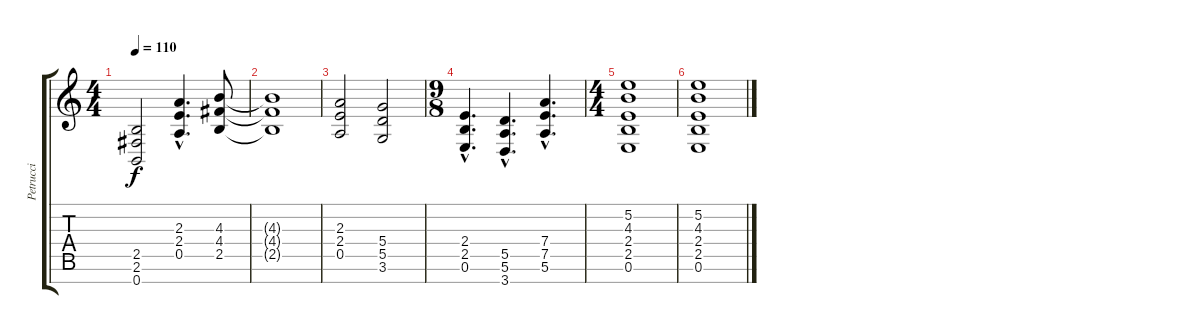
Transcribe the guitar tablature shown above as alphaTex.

\track ("Petrucci" "Petrucci") {instrument overdrivenguitar}
\staff {score tabs}
\tuning (E4 B3 G3 D3 A2 E2 B1) {hide}
\ts (4 4)
\tempo 110
\clef g2
\ks c
(2.5 2.6 0.7).2{dy f} (2.3{hac} 2.4{hac} 0.5{hac}).4{d} (4.3 4.4 2.5).8 |
(4.3{t} 4.4{t} 2.5{t}).1 |
(2.3 2.4 0.5).2 (5.4 5.5 3.6).2 |
\ts (9 8)
(2.4{hac} 2.5{hac} 0.6{hac}).4{d} (5.5{hac} 5.6{hac} 3.7{hac}).4{d} (7.4{hac} 7.5{hac} 5.6{hac}).4{d} |
\ts (4 4)
(5.2 4.3 2.4 2.5 0.6).1 |
(5.2 4.3 2.4 2.5 0.6).1
